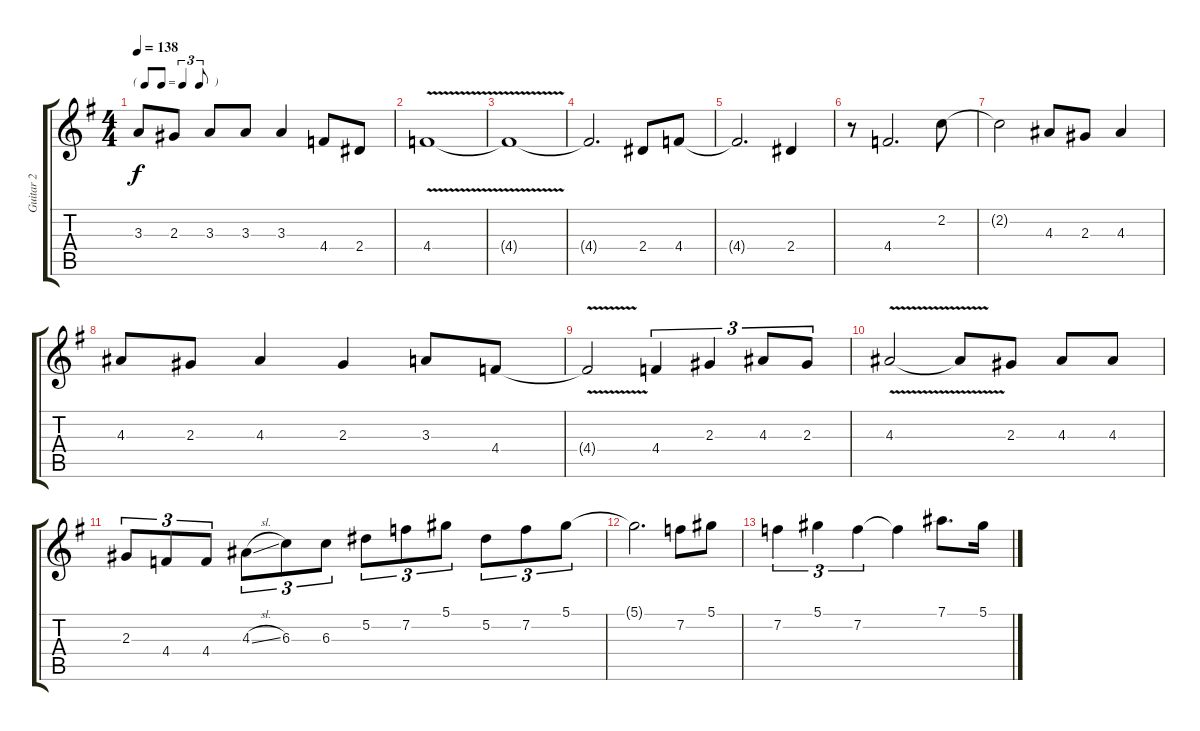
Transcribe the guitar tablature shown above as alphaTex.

\track ("Guitar 2" "Guitar 2") {instrument overdrivenguitar}
\staff {score tabs}
\tuning (Eb4 Bb3 Gb3 Db3 Ab2 Eb2) {hide}
\ts (4 4)
\tf triplet8th
\tempo 138
\clef g2
\ks g
3.3.8{dy f} 2.3.8 3.3.8 3.3.8 3.3.4 4.4.8 2.4.8 |
4.4{v}.1 |
4.4{t}.1 |
4.4{t}.2{d} 2.4.8 4.4.8 |
4.4{t}.2{d} 2.4.4 |
r.8 4.4.2{d} 2.2.8 |
2.2{t}.2 4.3.8 2.3.8 4.3.4 |
4.3.8 2.3.8 4.3.4 2.3.4 3.3.8 4.4.8 |
4.4{v t}.2 4.4.4{tu (3 2)} 2.3.4{tu (3 2)} 4.3.8{tu (3 2)} 2.3.8{tu (3 2)} |
4.3{v}.2 4.3{t}.8 2.3.8 4.3.8 4.3.8 |
2.3.8{tu (3 2)} 4.4.8{tu (3 2)} 4.4.8{tu (3 2)} 4.3{sl}.8{tu (3 2)} 6.3.8{tu (3 2)} 6.3.8{tu (3 2)} 5.2.8{tu (3 2)} 7.2.8{tu (3 2)} 5.1.8{tu (3 2)} 5.2.8{tu (3 2)} 7.2.8{tu (3 2)} 5.1.8{tu (3 2)} |
5.1{t}.2{d} 7.2.8 5.1.8 |
7.2.4{tu (3 2)} 5.1.4{tu (3 2)} 7.2.4{tu (3 2)} 7.2{t}.4 7.1.8{d} 5.1.16
